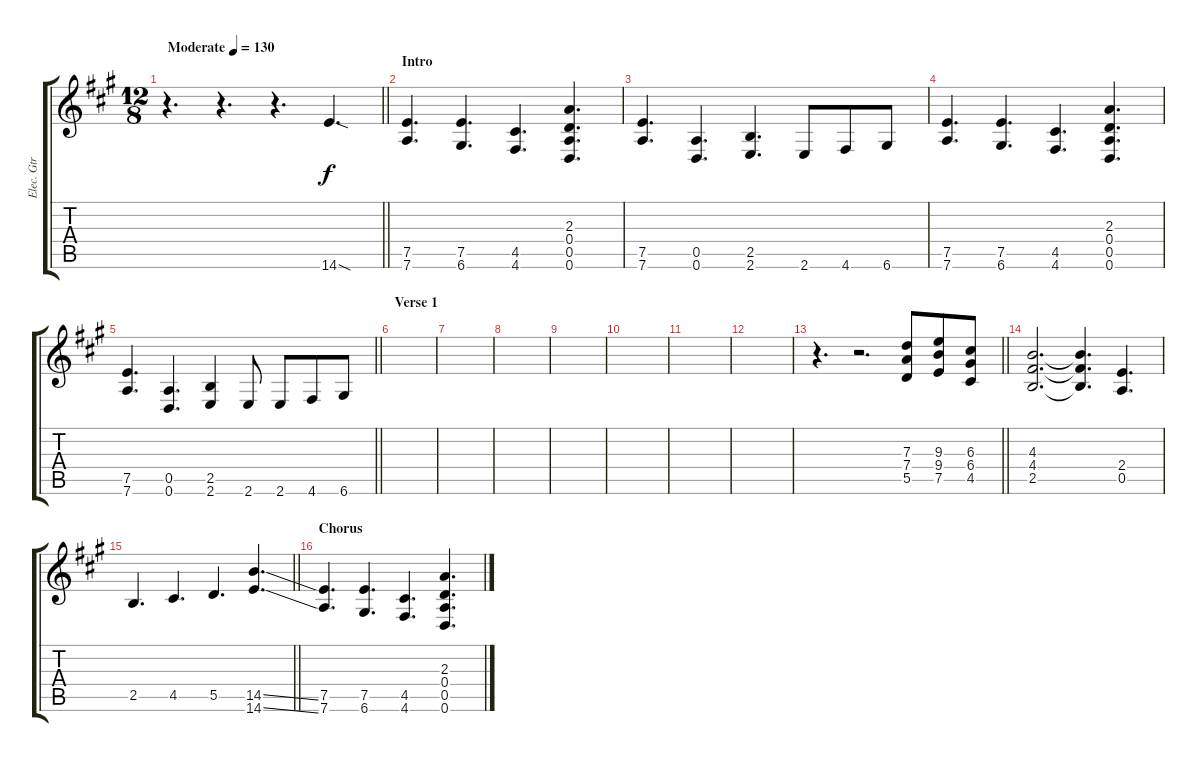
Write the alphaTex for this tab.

\track ("Elec. Gtr 1" "Elec. Gtr ") {instrument distortionguitar}
\staff {score tabs}
\tuning (E4 B3 G3 D3 A2 D2) {hide}
\ts (12 8)
\tempo (130 "Moderate")
\clef g2
\barLineRight lightlight
\ks a
r.4{d dy f instrument distortionguitar} r.4{d} r.4{d} 14.6{sod}.4{d} |
\section ("" "Intro")
(7.5 7.6).4{d} (7.5 6.6).4{d} (4.5 4.6).4{d} (2.3 0.4 0.5 0.6).4{d} |
(7.5 7.6).4{d} (0.5 0.6).4{d} (2.5 2.6).4{d} 2.6.8 4.6.8 6.6.8 |
(7.5 7.6).4{d} (7.5 6.6).4{d} (4.5 4.6).4{d} (2.3 0.4 0.5 0.6).4{d} |
\barLineRight lightlight
(7.5 7.6).4{d} (0.5 0.6).4{d} (2.5 2.6).4 2.6.8 2.6.8 4.6.8 6.6.8 |
\section ("" "Verse 1")
|
|
|
|
|
|
|
\barLineRight lightlight
r.4{d} r.2{d} (7.3 7.4 5.5).8 (9.3 9.4 7.5).8 (6.3 6.4 4.5).8 |
(4.3 4.4 2.5).2{d} (4.3{t} 4.4{t} 2.5{t}).4{d} (2.4 0.5).4{d} |
\barLineRight lightlight
2.5.4{d} 4.5.4{d} 5.5.4{d} (14.5{ss} 14.6{ss}).4{d} |
\section ("" "Chorus")
(7.5 7.6).4{d} (7.5 6.6).4{d} (4.5 4.6).4{d} (2.3 0.4 0.5 0.6).4{d}
